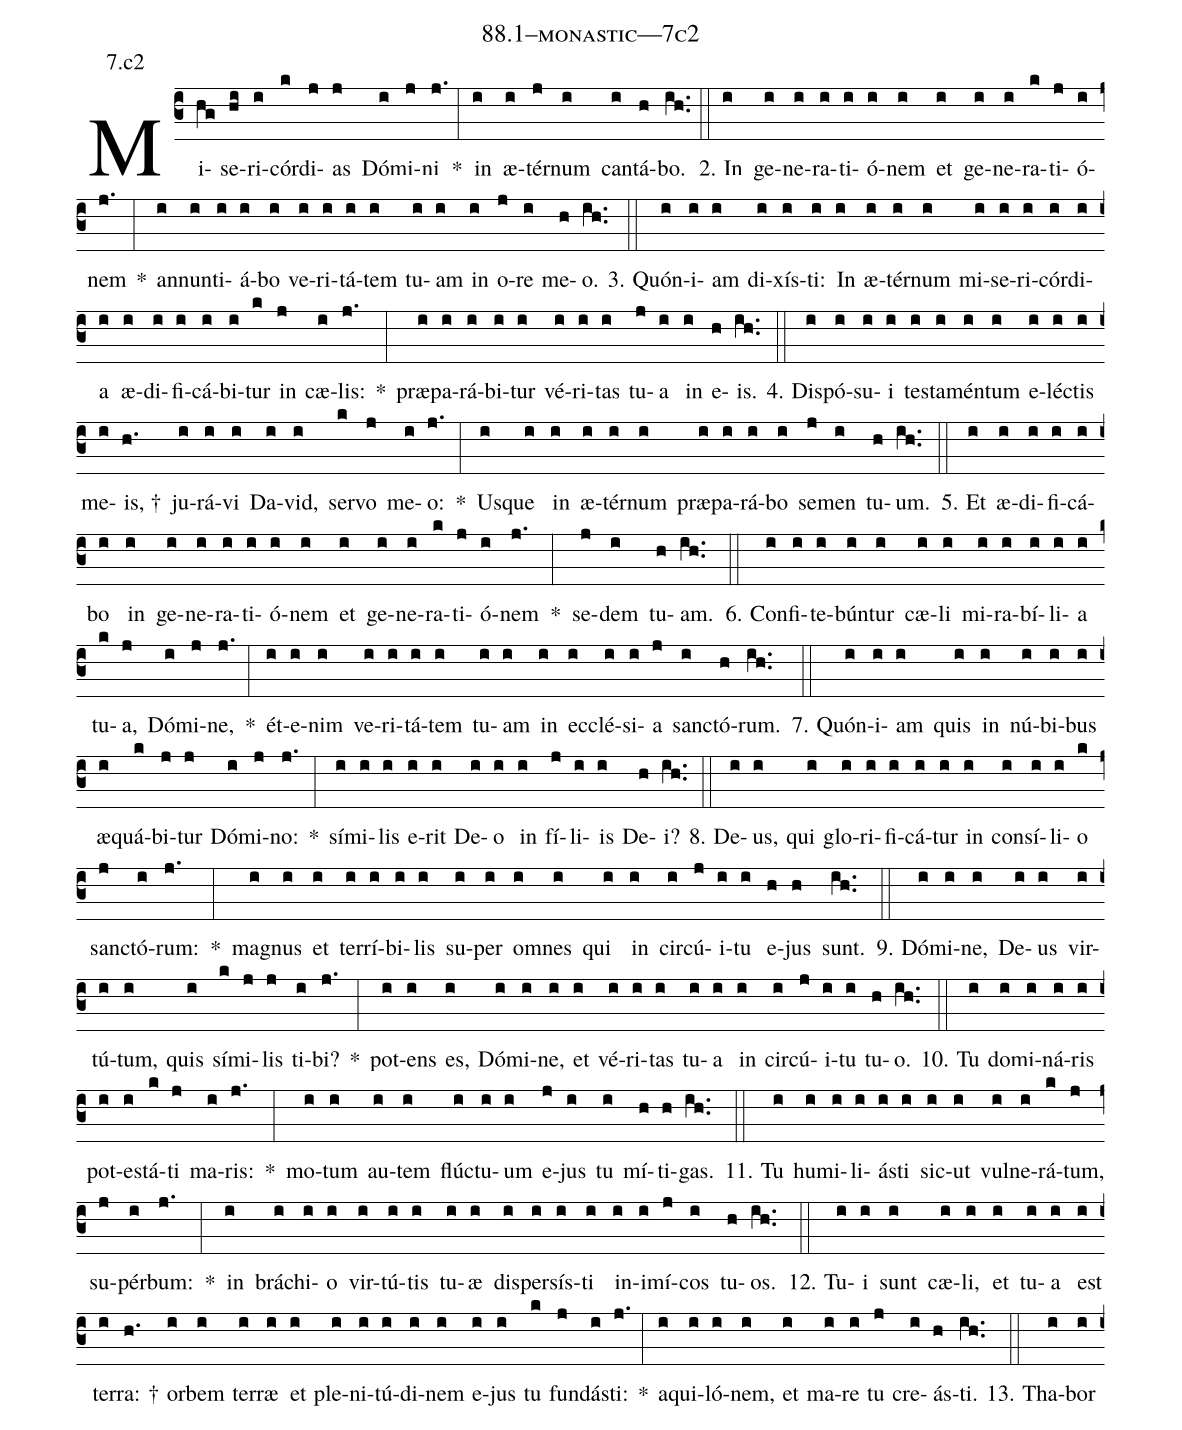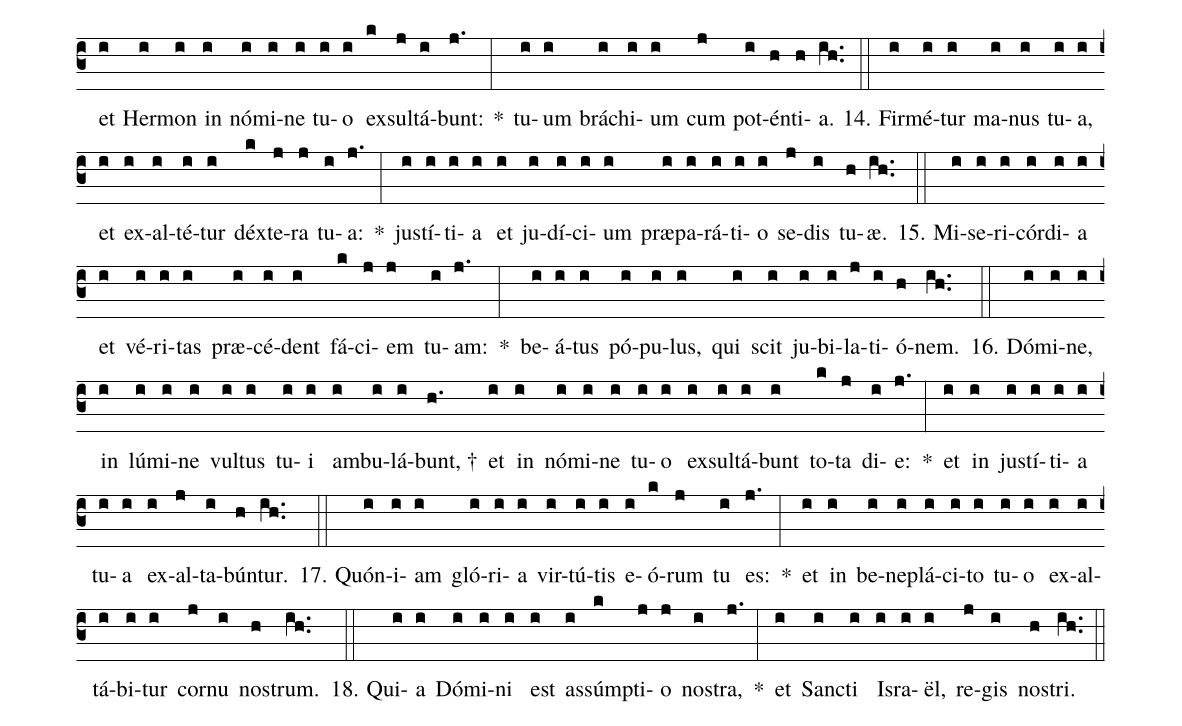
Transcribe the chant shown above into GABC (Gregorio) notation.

name: 88.1--monastic---7c2;
annotation: 7.c2;
%%
(c3)Mi(hg)se(hi)ri(i)cór(k)di(j)as(j) Dó(i)mi(j)ni(j.) *(:) in(i) æ(i)tér(j)num(i) can(i)tá(h)bo.(ih..) (::)
2. In(i) ge(i)ne(i)ra(i)ti(i)ó(i)nem(i) et(i) ge(i)ne(i)ra(k)ti(j)ó(i)nem(j.) *(:) an(i)nun(i)ti(i)á(i)bo(i) ve(i)ri(i)tá(i)tem(i) tu(i)am(i) in(i) o(j)re(i) me(h)o.(ih..) (::)
3. Quón(i)i(i)am(i) di(i)xís(i)ti:(i) In(i) æ(i)tér(i)num(i) mi(i)se(i)ri(i)cór(i)di(i)a(i) æ(i)di(i)fi(i)cá(i)bi(i)tur(k) in(j) cæ(i)lis:(j.) *(:) præ(i)pa(i)rá(i)bi(i)tur(i) vé(i)ri(i)tas(i) tu(j)a(i) in(i) e(h)is.(ih..) (::)
4. Dis(i)pó(i)su(i)i(i) tes(i)ta(i)mén(i)tum(i) e(i)léc(i)tis(i) me(i)is, †(h.) ju(i)rá(i)vi(i) Da(i)vid,(i) ser(k)vo(j) me(i)o:(j.) *(:) Us(i)que(i) in(i) æ(i)tér(i)num(i) præ(i)pa(i)rá(i)bo(i) se(j)men(i) tu(h)um.(ih..) (::)
5. Et(i) æ(i)di(i)fi(i)cá(i)bo(i) in(i) ge(i)ne(i)ra(i)ti(i)ó(i)nem(i) et(i) ge(i)ne(i)ra(k)ti(j)ó(i)nem(j.) *(:) se(j)dem(i) tu(h)am.(ih..) (::)
6. Con(i)fi(i)te(i)bún(i)tur(i) cæ(i)li(i) mi(i)ra(i)bí(i)li(i)a(i) tu(k)a,(j) Dó(i)mi(j)ne,(j.) *(:) ét(i)e(i)nim(i) ve(i)ri(i)tá(i)tem(i) tu(i)am(i) in(i) ec(i)clé(i)si(i)a(j) sanc(i)tó(h)rum.(ih..) (::)
7. Quón(i)i(i)am(i) quis(i) in(i) nú(i)bi(i)bus(i) æ(i)quá(k)bi(j)tur(j) Dó(i)mi(j)no:(j.) *(:) sí(i)mi(i)lis(i) e(i)rit(i) De(i)o(i) in(i) fí(j)li(i)is(i) De(h)i?(ih..) (::)
8. De(i)us,(i) qui(i) glo(i)ri(i)fi(i)cá(i)tur(i) in(i) con(i)sí(i)li(i)o(k) sanc(j)tó(i)rum:(j.) *(:) ma(i)gnus(i) et(i) ter(i)rí(i)bi(i)lis(i) su(i)per(i) om(i)nes(i) qui(i) in(i) cir(i)cú(j)i(i)tu(i) e(h)jus(h) sunt.(ih..) (::)
9. Dó(i)mi(i)ne,(i) De(i)us(i) vir(i)tú(i)tum,(i) quis(i) sí(k)mi(j)lis(j) ti(i)bi?(j.) *(:) pot(i)ens(i) es,(i) Dó(i)mi(i)ne,(i) et(i) vé(i)ri(i)tas(i) tu(i)a(i) in(i) cir(i)cú(j)i(i)tu(i) tu(h)o.(ih..) (::)
10. Tu(i) do(i)mi(i)ná(i)ris(i) pot(i)es(i)tá(k)ti(j) ma(i)ris:(j.) *(:) mo(i)tum(i) au(i)tem(i) flúc(i)tu(i)um(i) e(j)jus(i) tu(i) mí(h)ti(h)gas.(ih..) (::)
11. Tu(i) hu(i)mi(i)li(i)ás(i)ti(i) sic(i)ut(i) vul(i)ne(i)rá(k)tum,(j) su(j)pér(i)bum:(j.) *(:) in(i) brá(i)chi(i)o(i) vir(i)tú(i)tis(i) tu(i)æ(i) di(i)sper(i)sís(i)ti(i) in(i)i(i)mí(j)cos(i) tu(h)os.(ih..) (::)
12. Tu(i)i(i) sunt(i) cæ(i)li,(i) et(i) tu(i)a(i) est(i) ter(i)ra: †(h.) or(i)bem(i) ter(i)ræ(i) et(i) ple(i)ni(i)tú(i)di(i)nem(i) e(i)jus(i) tu(k) fun(j)dás(i)ti:(j.) *(:) a(i)qui(i)ló(i)nem,(i) et(i) ma(i)re(i) tu(j) cre(i)ás(h)ti.(ih..) (::)
13. Tha(i)bor(i) et(i) Her(i)mon(i) in(i) nó(i)mi(i)ne(i) tu(i)o(i) ex(k)sul(j)tá(i)bunt:(j.) *(:) tu(i)um(i) brá(i)chi(i)um(i) cum(j) pot(i)én(h)ti(h)a.(ih..) (::)
14. Fir(i)mé(i)tur(i) ma(i)nus(i) tu(i)a,(i) et(i) ex(i)al(i)té(i)tur(i) déx(k)te(j)ra(j) tu(i)a:(j.) *(:) jus(i)tí(i)ti(i)a(i) et(i) ju(i)dí(i)ci(i)um(i) præ(i)pa(i)rá(i)ti(i)o(i) se(j)dis(i) tu(h)æ.(ih..) (::)
15. Mi(i)se(i)ri(i)cór(i)di(i)a(i) et(i) vé(i)ri(i)tas(i) præ(i)cé(i)dent(i) fá(k)ci(j)em(j) tu(i)am:(j.) *(:) be(i)á(i)tus(i) pó(i)pu(i)lus,(i) qui(i) scit(i) ju(i)bi(i)la(j)ti(i)ó(h)nem.(ih..) (::)
16. Dó(i)mi(i)ne,(i) in(i) lú(i)mi(i)ne(i) vul(i)tus(i) tu(i)i(i) am(i)bu(i)lá(i)bunt, †(h.) et(i) in(i) nó(i)mi(i)ne(i) tu(i)o(i) ex(i)sul(i)tá(i)bunt(i) to(k)ta(j) di(i)e:(j.) *(:) et(i) in(i) jus(i)tí(i)ti(i)a(i) tu(i)a(i) ex(i)al(j)ta(i)bún(h)tur.(ih..) (::)
17. Quón(i)i(i)am(i) gló(i)ri(i)a(i) vir(i)tú(i)tis(i) e(i)ó(k)rum(j) tu(i) es:(j.) *(:) et(i) in(i) be(i)ne(i)plá(i)ci(i)to(i) tu(i)o(i) ex(i)al(i)tá(i)bi(i)tur(i) cor(j)nu(i) nos(h)trum.(ih..) (::)
18. Qui(i)a(i) Dó(i)mi(i)ni(i) est(i) as(i)súmp(k)ti(j)o(j) nos(i)tra,(j.) *(:) et(i) Sanc(i)ti(i) Is(i)ra(i)ël,(i) re(j)gis(i) nos(h)tri.(ih..) (::)
